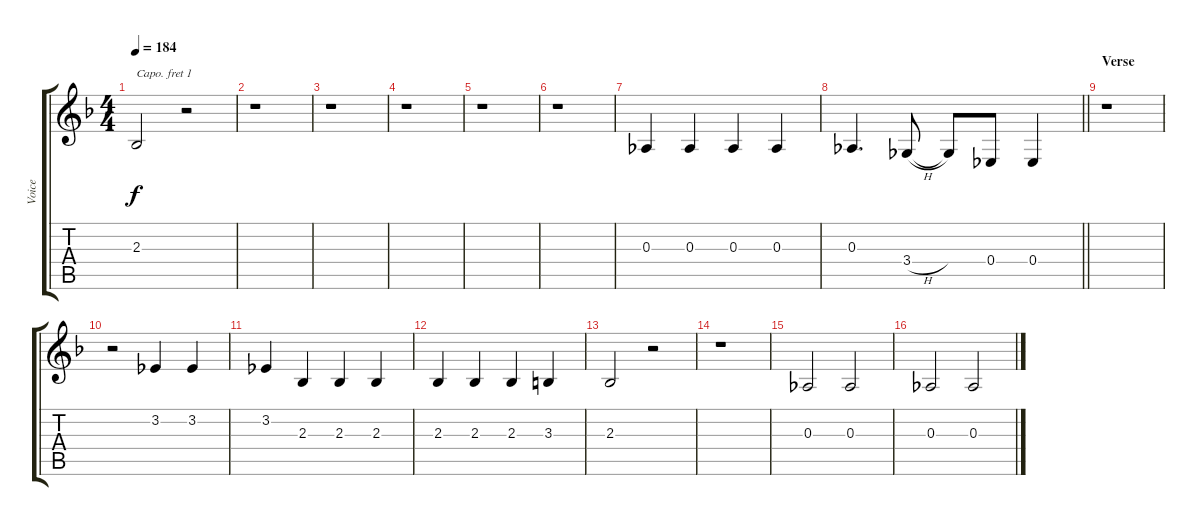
\track ("Voice" "Voice") {instrument mutedtrumpet}
\staff {score tabs}
\capo 1
\tuning (E4 B3 G3 D3 A2 E2) {hide}
\ts (4 4)
\tempo 184
\clef g2
\ks f
2.3{t}.2{dy f} r.2 |
r.1 |
r.1 |
r.1 |
r.1 |
r.1 |
0.3.4 0.3.4 0.3.4 0.3.4 |
\barLineRight lightlight
0.3.4{d} 3.4{h}.8 3.4{t}.8 0.4.8 0.4.4 |
\section ("" "Verse")
r.1 |
r.2 3.2.4 3.2.4 |
3.2.4 2.3.4 2.3.4 2.3.4 |
2.3.4 2.3.4 2.3.4 3.3.4 |
2.3.2 r.2 |
r.1 |
0.3.2 0.3.2 |
0.3.2 0.3.2
